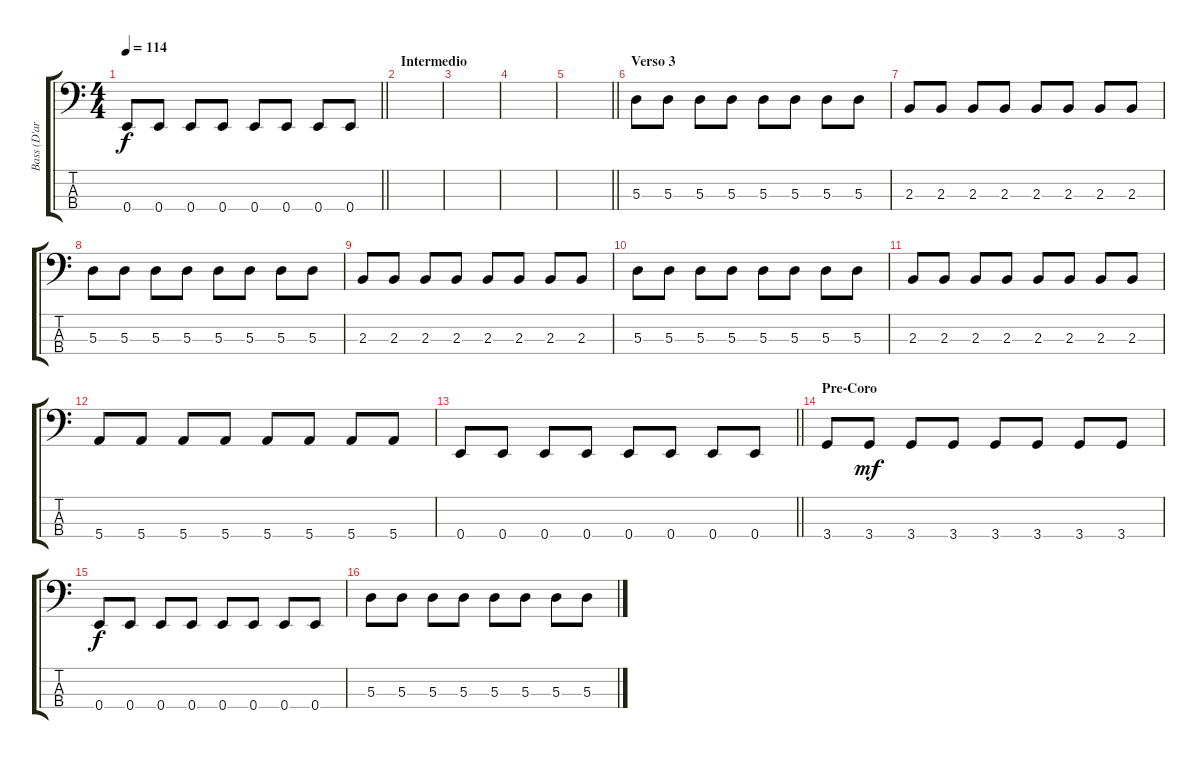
\track ("Bass (D'arcy Wretzky)" "Bass (D'ar") {instrument electricbassfinger}
\staff {score tabs}
\tuning (G2 D2 A1 E1) {hide}
\ts (4 4)
\tempo 114
\clef f4
\barLineRight lightlight
\ks c
0.4.8{dy f} 0.4.8 0.4.8 0.4.8 0.4.8 0.4.8 0.4.8 0.4.8 |
\section ("" "Intermedio")
|
|
|
\barLineRight lightlight
|
\section ("" "Verso 3")
5.3.8 5.3.8 5.3.8 5.3.8 5.3.8 5.3.8 5.3.8 5.3.8 |
2.3.8 2.3.8 2.3.8 2.3.8 2.3.8 2.3.8 2.3.8 2.3.8 |
5.3.8 5.3.8 5.3.8 5.3.8 5.3.8 5.3.8 5.3.8 5.3.8 |
2.3.8 2.3.8 2.3.8 2.3.8 2.3.8 2.3.8 2.3.8 2.3.8 |
5.3.8 5.3.8 5.3.8 5.3.8 5.3.8 5.3.8 5.3.8 5.3.8 |
2.3.8 2.3.8 2.3.8 2.3.8 2.3.8 2.3.8 2.3.8 2.3.8 |
5.4.8 5.4.8 5.4.8 5.4.8 5.4.8 5.4.8 5.4.8 5.4.8 |
\barLineRight lightlight
0.4.8 0.4.8 0.4.8 0.4.8 0.4.8 0.4.8 0.4.8 0.4.8 |
\section ("" "Pre-Coro")
3.4.8 3.4.8{dy mf} 3.4.8 3.4.8 3.4.8 3.4.8 3.4.8 3.4.8 |
0.4.8{dy f} 0.4.8 0.4.8 0.4.8 0.4.8 0.4.8 0.4.8 0.4.8 |
5.3.8 5.3.8 5.3.8 5.3.8 5.3.8 5.3.8 5.3.8 5.3.8
